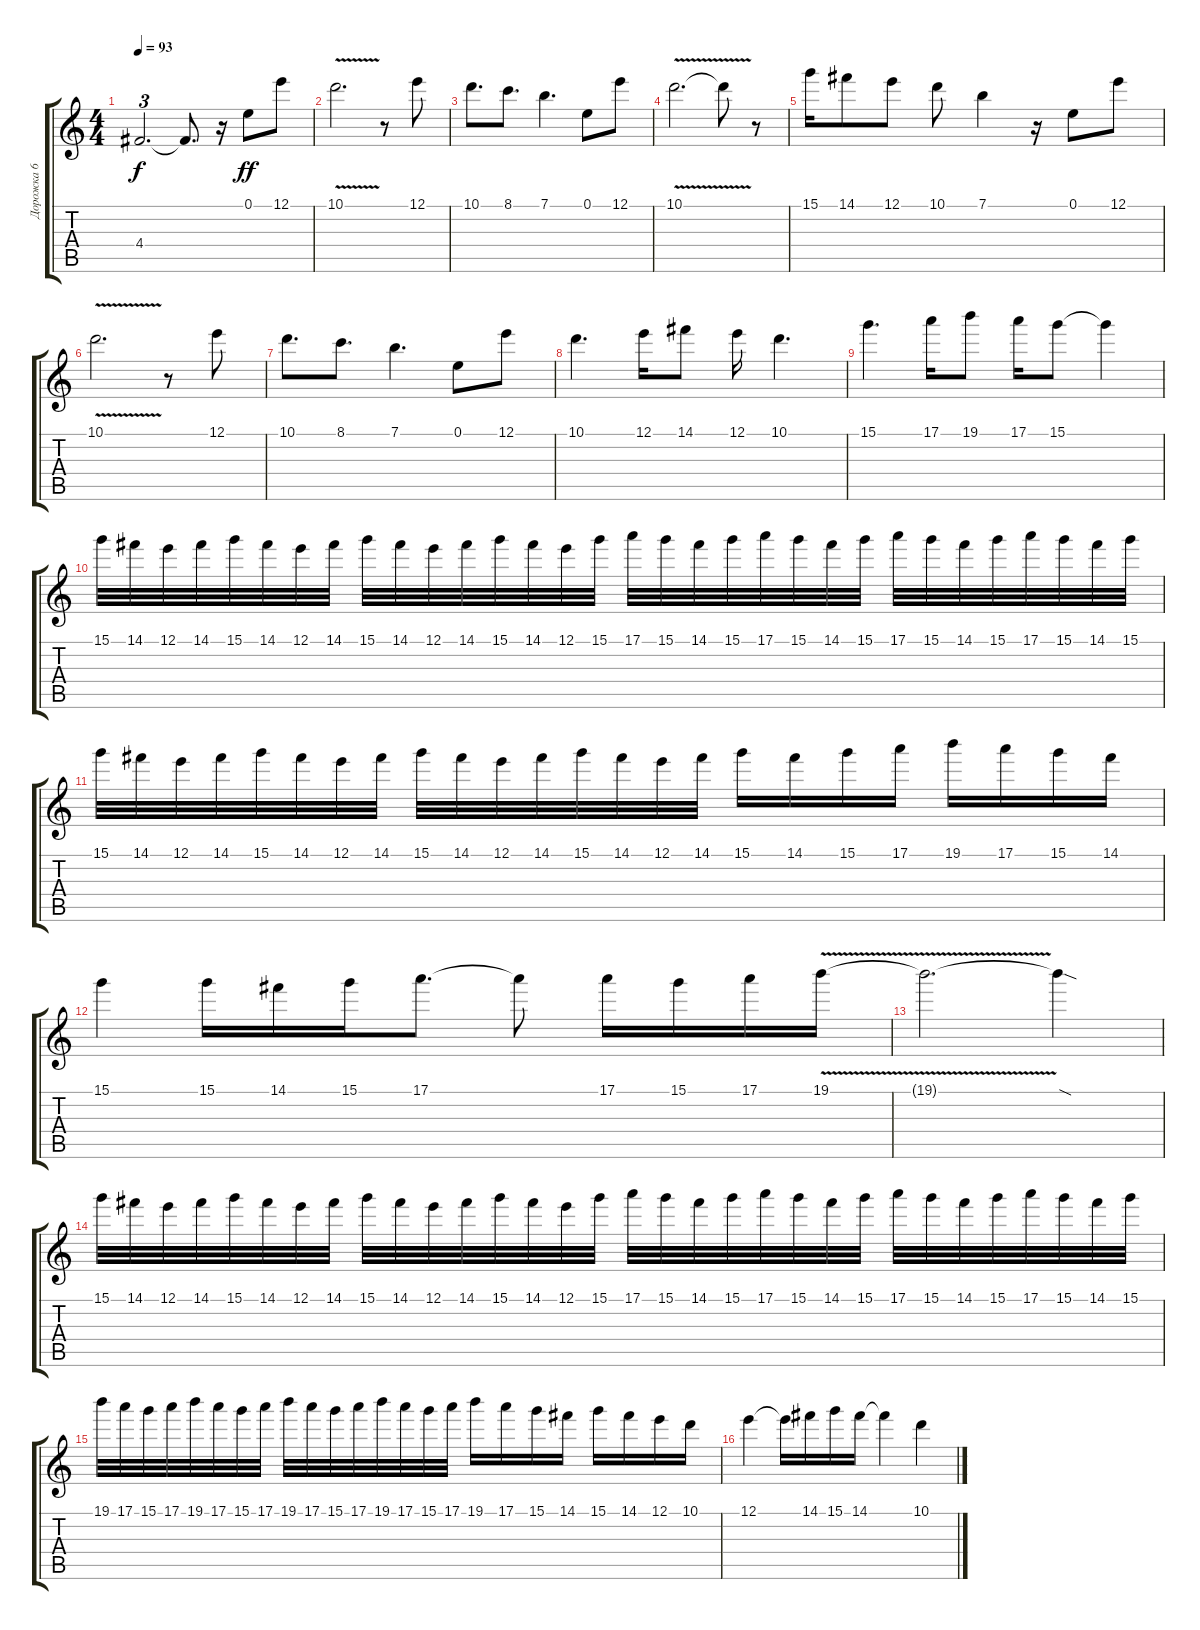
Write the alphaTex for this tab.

\track ("Дорожка 6" "Дорожка 6") {instrument distortionguitar}
\staff {score tabs}
\tuning (E4 B3 G3 D3 A2 E2) {hide}
\ts (4 4)
\tempo 93
\clef g2
\ks c
4.4{t}.2{d tu (3 2) dy f} 4.4{t}.8{d} r.16 0.1.8{dy ff} 12.1.8 |
10.1{v}.2{d} r.8 12.1.8 |
10.1.8{d} 8.1.8{d} 7.1.4{d} 0.1.8 12.1.8 |
10.1{v}.2{d} 10.1{t}.8 r.8 |
15.1.16 14.1.8 12.1.8 10.1.8 7.1.4 r.16 0.1.8 12.1.8 |
10.1{v}.2{d} r.8 12.1.8 |
10.1.8{d} 8.1.8{d} 7.1.4{d} 0.1.8 12.1.8 |
10.1.4{d} 12.1.16 14.1.8 12.1.16 10.1.4{d} |
15.1.4{d} 17.1.16 19.1.8 17.1.16 15.1.8 15.1{t}.4 |
15.1.32 14.1.32 12.1.32 14.1.32 15.1.32 14.1.32 12.1.32 14.1.32 15.1.32 14.1.32 12.1.32 14.1.32 15.1.32 14.1.32 12.1.32 15.1.32 17.1.32 15.1.32 14.1.32 15.1.32 17.1.32 15.1.32 14.1.32 15.1.32 17.1.32 15.1.32 14.1.32 15.1.32 17.1.32 15.1.32 14.1.32 15.1.32 |
15.1.32 14.1.32 12.1.32 14.1.32 15.1.32 14.1.32 12.1.32 14.1.32 15.1.32 14.1.32 12.1.32 14.1.32 15.1.32 14.1.32 12.1.32 14.1.32 15.1.16 14.1.16 15.1.16 17.1.16 19.1.16 17.1.16 15.1.16 14.1.16 |
15.1.4 15.1.16 14.1.16 15.1.16 17.1.8{d} 17.1{t}.8 17.1.16 15.1.16 17.1.16 19.1{v}.16 |
19.1{t}.2{d} 19.1{sod t}.4 |
15.1.32 14.1.32 12.1.32 14.1.32 15.1.32 14.1.32 12.1.32 14.1.32 15.1.32 14.1.32 12.1.32 14.1.32 15.1.32 14.1.32 12.1.32 15.1.32 17.1.32 15.1.32 14.1.32 15.1.32 17.1.32 15.1.32 14.1.32 15.1.32 17.1.32 15.1.32 14.1.32 15.1.32 17.1.32 15.1.32 14.1.32 15.1.32 |
19.1.32 17.1.32 15.1.32 17.1.32 19.1.32 17.1.32 15.1.32 17.1.32 19.1.32 17.1.32 15.1.32 17.1.32 19.1.32 17.1.32 15.1.32 17.1.32 19.1.16 17.1.16 15.1.16 14.1.16 15.1.16 14.1.16 12.1.16 10.1.16 |
12.1.4 12.1{t}.16 14.1.16 15.1.16 14.1.16 14.1{t}.4 10.1.4
